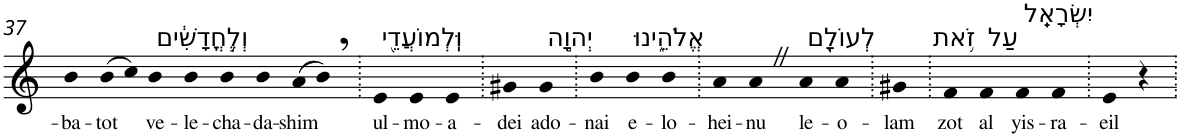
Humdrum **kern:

**kern	**text
*part1	*part1
*staff1	*staff1
*I"Piano	*
*I'Pno	*
!!LO:PB:g=z
*clefG2	*
*k[]	*
=37	=37
!	!LO:LY:b
4b	-ba-
!	!LO:LY:b
(>8b	-tot
8cc)	.
!LO:TX:a:t=וְלֶ֣חֳדָשִׁ֔ים	!
!	!LO:LY:b
4b	ve-
!	!LO:LY:b
4b	-le-
!	!LO:LY:b
4b	-cha-
!	!LO:LY:b
4b	-da-
!	!LO:LY:b
(>8a	-shim
8b,)	.
=38.	=38.
!LO:TX:a:t=וּֽלְמוֹעֲדֵ֖י	!
!	!LO:LY:b
4e	ul-
!	!LO:LY:b
4e	-mo-
!	!LO:LY:b
4e	-a-
=39.	=39.
!	!LO:LY:b
4g#X	-dei
!LO:TX:a:t=יְהוָ֣ה	!
!	!LO:LY:b
4g#	ado-
=40.	=40.
!	!LO:LY:b
4b	-nai
!LO:TX:a:t=אֱלֹהֵ֑ינוּ	!
!	!LO:LY:b
4b	e-
!	!LO:LY:b
4b	-lo-
=41.	=41.
!	!LO:LY:b
4a	-hei-
!	!LO:LY:b
4aZ	-nu
!LO:TX:a:t=לְעוֹלָ֖ם	!
!	!LO:LY:b
4a	le-
!	!LO:LY:b
4a	-o-
=42.	=42.
!	!LO:LY:b
4g#X	-lam
=43.	=43.
!LO:TX:a:t=זֹ֥את	!
!	!LO:LY:b
4f	zot
!LO:TX:a:t=עַל	!
!	!LO:LY:b
4f	al
!LO:TX:a:t=יִשְׂרָאֵֽל	!
!	!LO:LY:b
4f	yis-
!	!LO:LY:b
4f	-ra-
=44.	=44.
!	!LO:LY:b
4e	-eil
4r	.
=.	=.
*-	*-
